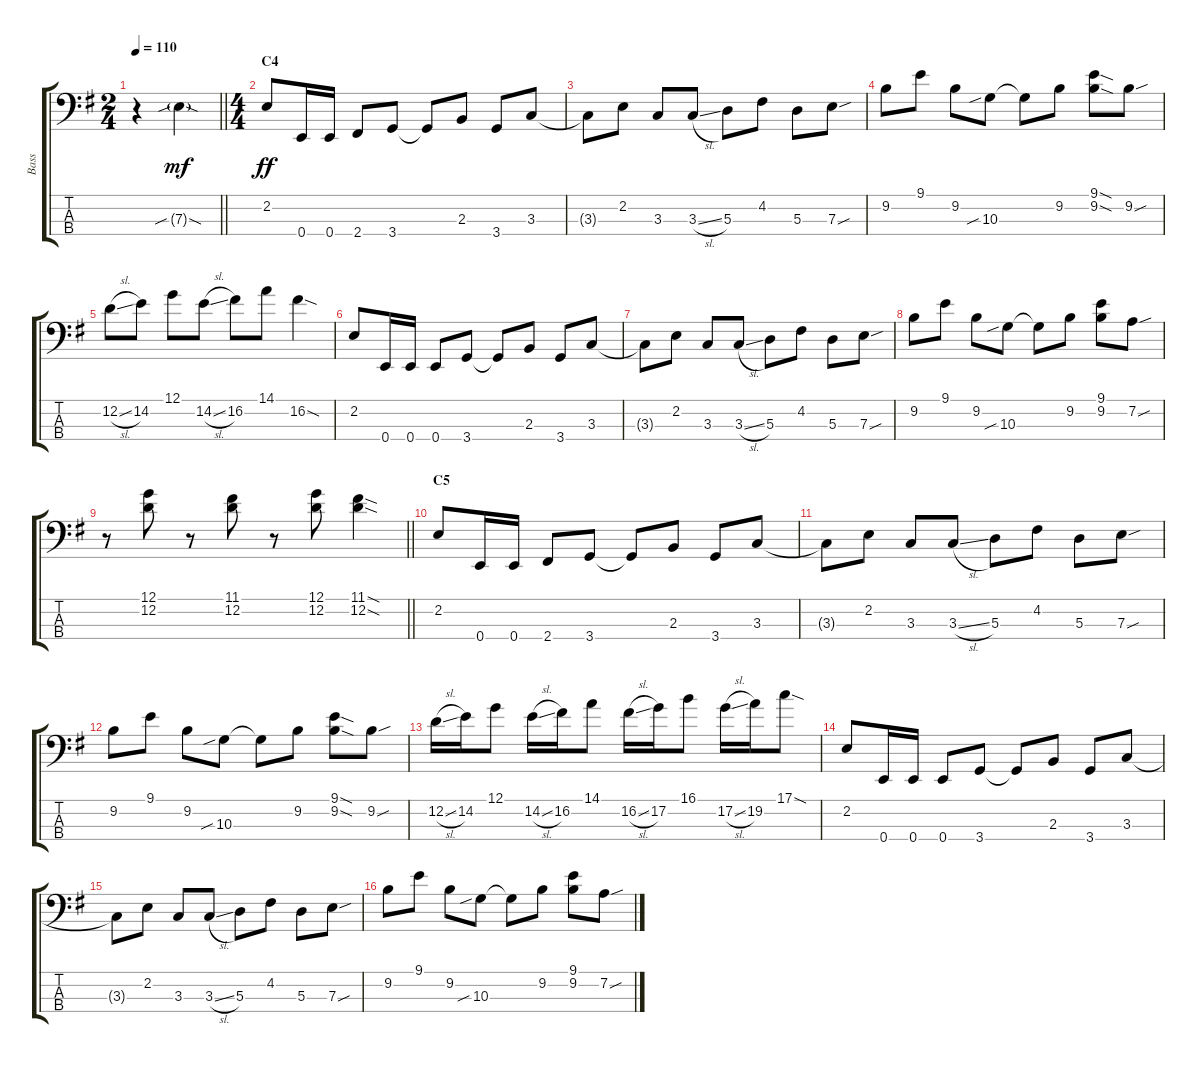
\track ("Bass" "Bass") {instrument electricbasspick}
\staff {score tabs}
\tuning (G2 D2 A1 E1) {hide}
\ts (2 4)
\tempo 110
\clef f4
\barLineRight lightlight
\ks g
r.4{dy ff} 7.3{sib sod g}.4{dy mf} |
\ts (4 4)
\section ("" "C4")
2.2.8{dy ff} 0.4.16 0.4.16 2.4.8 3.4.8 3.4{t}.8 2.3.8 3.4.8 3.3.8 |
3.3{t}.8 2.2.8 3.3.8 3.3{sl}.8 5.3.8 4.2.8 5.3.8 7.3{sou}.8 |
9.2.8 9.1.8 9.2.8 10.3{sib}.8 10.3{t}.8 9.2.8 (9.1{sod} 9.2{sod}).8 9.2{sou}.8 |
12.2{sl}.8 14.2.8 12.1.8 14.2{sl}.8 16.2.8 14.1.8 16.2{sod}.4 |
2.2.8 0.4.16 0.4.16 0.4.8 3.4.8 3.4{t}.8 2.3.8 3.4.8 3.3.8 |
3.3{t}.8 2.2.8 3.3.8 3.3{sl}.8 5.3.8 4.2.8 5.3.8 7.3{sou}.8 |
9.2.8 9.1.8 9.2.8 10.3{sib}.8 10.3{t}.8 9.2.8 (9.1 9.2).8 7.2{sou}.8 |
\barLineRight lightlight
r.8 (12.1 12.2).8 r.8 (11.1 12.2).8 r.8 (12.1 12.2).8 (11.1{sod} 12.2{sod}).4 |
\section ("" "C5")
2.2.8 0.4.16 0.4.16 2.4.8 3.4.8 3.4{t}.8 2.3.8 3.4.8 3.3.8 |
3.3{t}.8 2.2.8 3.3.8 3.3{sl}.8 5.3.8 4.2.8 5.3.8 7.3{sou}.8 |
9.2.8 9.1.8 9.2.8 10.3{sib}.8 10.3{t}.8 9.2.8 (9.1{sod} 9.2{sod}).8 9.2{sou}.8 |
12.2{sl}.16 14.2.16 12.1.8 14.2{sl}.16 16.2.16 14.1.8 16.2{sl}.16 17.2.16 16.1.8 17.2{sl}.16 19.2.16 17.1{sod}.8 |
2.2.8 0.4.16 0.4.16 0.4.8 3.4.8 3.4{t}.8 2.3.8 3.4.8 3.3.8 |
3.3{t}.8 2.2.8 3.3.8 3.3{sl}.8 5.3.8 4.2.8 5.3.8 7.3{sou}.8 |
9.2.8 9.1.8 9.2.8 10.3{sib}.8 10.3{t}.8 9.2.8 (9.1 9.2).8 7.2{sou}.8
